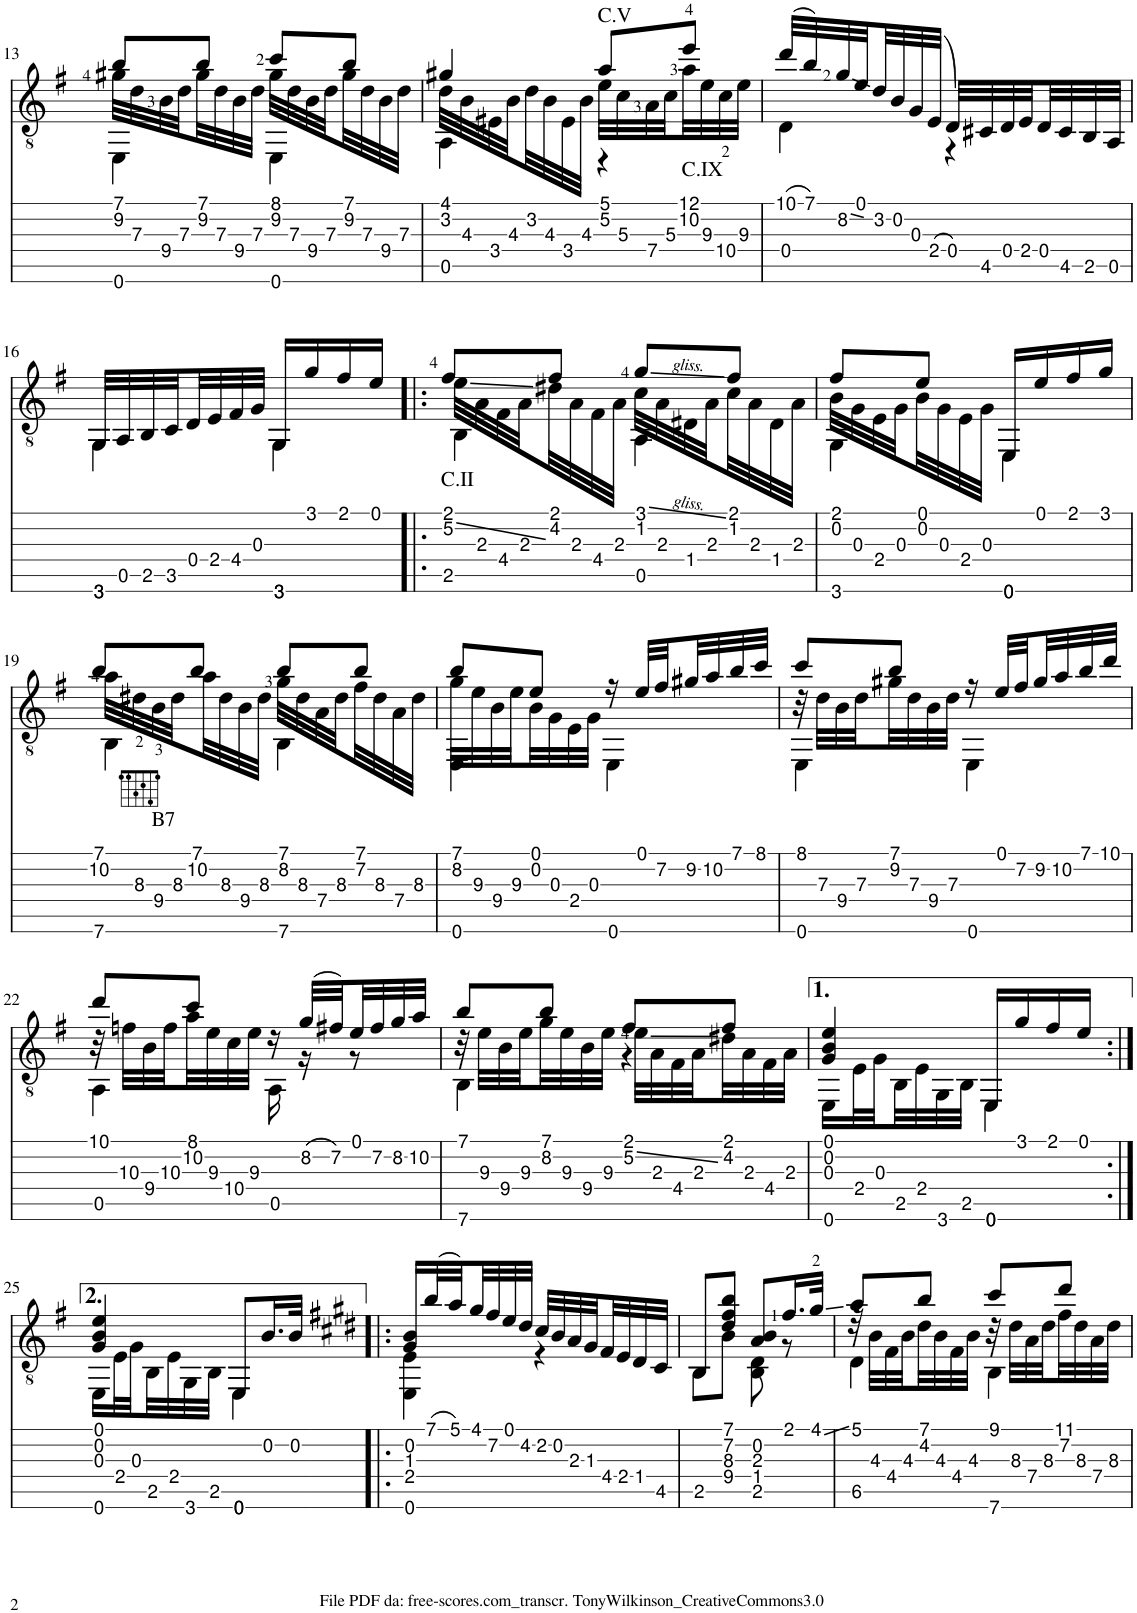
**kern	**kern
*part1	*part1
*staff2	*staff1
*I"Guitar	*
*I'Guit.	*
!!LO:PB:g=z
*	*clefGv2
*k[f#]	*k[f#]
*M2/4	*M2/4
=13	=13
*^	*^
*	*^	*	*^
8bL	32g#LLL	4EE	8b/L	32g#X\LLL	4EE\
.	32d	.	.	32d\	.
.	32B	.	.	32B\	.
.	32dJJ	.	.	32d\	.
8bJ	32g#LL	.	8b/J	32g#\	.
.	32d	.	.	32d\	.
.	32B	.	.	32B\	.
.	32dJJJ	.	.	32d\JJJ	.
8ccL	32g#LLL	4EE	8cc/L	32g#\LLL	4EE\
.	32d	.	.	32d\	.
.	32B	.	.	32B\	.
.	32dJJ	.	.	32d\	.
8bJ	32g#LL	.	8b/J	32g#\	.
.	32d	.	.	32d\	.
.	32B	.	.	32B\	.
.	32dJJJ	.	.	32d\JJJ	.
=14	=14	=14	=14	=14	=14
4g#	32dLLL	4AA	4g#X/	32d\LLL	4AA\
.	32B	.	.	32B\	.
.	32E#	.	.	32E#X\	.
.	32BJJ	.	.	32B\	.
.	32dLL	.	.	32d\	.
.	32B	.	.	32B\	.
.	32E#	.	.	32E#\	.
.	32BJJJ	.	.	32B\JJJ	.
!	!	!	!LO:TX:a:t=C.V	!	!
8aL	32eLLL	4r	8a/L	32e\LLL	4r
.	32c	.	.	32c\	.
.	32A	.	.	32A\	.
.	32cJJ	.	.	32c\	.
!LO:TX:a:t=C.IX	!	!	!	!	!
8eeJ	32aLL	.	8ee/J	32a\	.
.	32e	.	.	32e\	.
.	32c	.	.	32c\	.
.	32eJJJ	.	.	32e\JJJ	.
*	*v	*v	*	*	*
*	*	*	*v	*v
=15	=15	=15	=15
32ddLLL	4D	(32dd/LLL	4D\
32b	.	32b/)	.
32g	.	32g/	.
32eJJ	.	32e/	.
32dLL	.	32d/	.
32B	.	32B/	.
32G	.	32G/	.
32EJJJ	.	(32E/JJJ	.
32DLLL	4r	32D/LLL)	4r
32C#	.	32C#X/	.
32D	.	32D/	.
32EJJ	.	32E/	.
32DLL	.	32D/	.
32C#	.	32C#/	.
32BB	.	32BB/	.
32AAJJJ	.	32AA/JJJ	.
!!LO:LB:g=z	!!
=16	=16	=16	=16
32GGLLL	4GG	32GG/LLL	4GG\
32AA	.	32AA/	.
32BB	.	32BB/	.
32CJJ	.	32C/	.
32DLL	.	32D/	.
32E	.	32E/	.
32F#	.	32F#/	.
32GJJJ	.	32G/JJJ	.
16GGLL	4GG	16GG/LL	4GG\
16gJ	.	16g/	.
16f#L	.	16f#/	.
16eJJ	.	16e/JJ	.
=17!|:	=17!|:	=17!|:	=17!|:
*	*^	*	*^
!LO:TX:a:t=C.II	!	!	!	!	!
8f#L	32eLLL	4BB	8f#/L	32e\LLL	4BB\
.	32A	.	.	32A\	.
.	32F#	.	.	32F#\	.
.	32AJJ	.	.	32A\	.
8f#J	32d#LL	.	8f#/J	32d#X\	.
.	32A	.	.	32A\	.
.	32F#	.	.	32F#\	.
.	32AJJJ	.	.	32A\JJJ	.
8gL	32cLLL	4AA	8g/L	32c\LLL	4AA\
.	32A	.	.	32A\	.
.	32D#	.	.	32D#X\	.
.	32AJJ	.	.	32A\	.
8f#J	32cLL	.	8f#/J	32c\	.
.	32A	.	.	32A\	.
.	32D#	.	.	32D#\	.
.	32AJJJ	.	.	32A\JJJ	.
=18	=18	=18	=18	=18	=18
8f#L	32BLLL	4GG	8f#/L	32B\LLL	4GG\
.	32G	.	.	32G\	.
.	32E	.	.	32E\	.
.	32GJJ	.	.	32G\	.
8eJ	32BLL	.	8e/J	32B\	.
.	32G	.	.	32G\	.
.	32E	.	.	32E\	.
.	32GJJJ	.	.	32G\JJJ	.
16EELL	4ryy	4EE	16EE/LL	4ryy	4EE\
16eJ	.	.	16e/	.	.
16f#L	.	.	16f#/	.	.
16gJJ	.	.	16g/JJ	.	.
!!LO:LB:g=z	!!	!!
=19	=19	=19	=19	=19	=19
8bL	32aLLL	4BB	8b/L	32a\LLL	4BB\
.	32d#	.	.	32d#X\	.
!	!LO:TX:a:t=B7	!	!	!	!
.	32B	.	.	32B\	.
.	32d#JJ	.	.	32d#\	.
8bJ	32aLL	.	8b/J	32a\	.
.	32d#	.	.	32d#\	.
.	32B	.	.	32B\	.
.	32d#JJJ	.	.	32d#\JJJ	.
8bL	32gLLL	4BB	8b/L	32g\LLL	4BB\
.	32d#	.	.	32d#\	.
.	32A	.	.	32A\	.
.	32d#JJ	.	.	32d#\	.
8bJ	32f#LL	.	8b/J	32f#\	.
.	32d#	.	.	32d#\	.
.	32A	.	.	32A\	.
.	32d#JJJ	.	.	32d#\JJJ	.
=20	=20	=20	=20	=20	=20
8bL	32gLLL	4EE	8b/L	32g\LLL	4EE\
.	32e	.	.	32e\	.
.	32B	.	.	32B\	.
.	32eJJ	.	.	32e\	.
8eJ	32BLL	.	8e/J	32B\	.
.	32G	.	.	32G\	.
.	32E	.	.	32E\	.
.	32GJJJ	.	.	32G\JJJ	.
16r	4ryy	4EE	16r	4ryy	4EE\
32eLLL	.	.	32e/LLL	.	.
32f#JJ	.	.	32f#/	.	.
32g#LL	.	.	32g#X/	.	.
32a	.	.	32a/	.	.
32b	.	.	32b/	.	.
32ccJJJ	.	.	32cc/JJJ	.	.
=21	=21	=21	=21	=21	=21
8ccL	32r	4EE	8cc/L	32r	4EE\
.	32dLLL	.	.	32d\LLL	.
.	32B	.	.	32B\	.
.	32dJJ	.	.	32d\	.
8bJ	32g#LL	.	8b/J	32g#X\	.
.	32d	.	.	32d\	.
.	32B	.	.	32B\	.
.	32dJJJ	.	.	32d\JJJ	.
16r	4ryy	4EE	16r	4ryy	4EE\
32eLLL	.	.	32e/LLL	.	.
32f#JJ	.	.	32f#/	.	.
32g#LL	.	.	32g#/	.	.
32a	.	.	32a/	.	.
32b	.	.	32b/	.	.
32ddJJJ	.	.	32dd/JJJ	.	.
!!LO:LB:g=z	!!	!!
=22	=22	=22	=22	=22	=22
8ddL	32r	4AA	8dd/L	32r	4AA\
.	32fLLL	.	.	32fn\LLL	.
.	32B	.	.	32B\	.
.	32fJJ	.	.	32f\	.
8ccJ	32aLL	.	8cc/J	32a\	.
.	32e	.	.	32e\	.
.	32c	.	.	32c\	.
.	32eJJJ	.	.	32e\JJJ	.
16r	16AA	4ryy	16r	16AA\	4ryy
32gLLL	16r	.	(32g/LLL	16r	.
32f#JJ	.	.	32f#X/)	.	.
32eLL	8r	.	32e/	8r	.
32f#	.	.	32f#/	.	.
32g	.	.	32g/	.	.
32aJJJ	.	.	32a/JJJ	.	.
=23	=23	=23	=23	=23	=23
8bL	32r	4BB	8b/L	32r	4BB\
.	32eLLL	.	.	32e\LLL	.
.	32B	.	.	32B\	.
.	32eJJ	.	.	32e\	.
8bJ	32gLL	.	8b/J	32g\	.
.	32e	.	.	32e\	.
.	32B	.	.	32B\	.
.	32eJJJ	.	.	32e\JJJ	.
8f#L	32eLLL	4r	8f#/L	32e\LLL	4r
.	32A	.	.	32A\	.
.	32F#	.	.	32F#\	.
.	32AJJ	.	.	32A\	.
8f#J	32d#LL	.	8f#/J	32d#X\	.
.	32A	.	.	32A\	.
.	32F#	.	.	32F#\	.
.	32AJJJ	.	.	32A\JJJ	.
*	*v	*v	*	*	*
*	*	*	*v	*v
=24	=24	=24	=24
4G 4B 4e	16EELL	4G/ 4B/ 4e/	16EE\LL
.	32EL	.	32E\L
.	32GJJ	.	32G\
.	32BBLL	.	32BB\
.	32E	.	32E\
.	32GG	.	32GG\
.	32BBJJJ	.	32BB\JJJ
16EELL	4EE	16EE/LL	4EE\
16gJ	.	16g/	.
16f#L	.	16f#/	.
16eJJ	.	16e/JJ	.
!!LO:LB:g=z	!!
=25:|!	=25:|!	=25:|!	=25:|!
4G 4B 4e	16EELL	4G/ 4B/ 4e/	16EE\LL
.	32EL	.	32E\L
.	32GJJ	.	32G\
.	32BBLL	.	32BB\
.	32E	.	32E\
.	32GG	.	32GG\
.	32BBJJJ	.	32BB\JJJ
8EEL	4EE	8EE/L	4EE\
16.BL	.	16.B/L	.
32BJJk	.	32B/JJk	.
=26!|:	=26!|:	=26!|:	=26!|:
*k[f#c#g#d#]	*	*k[f#c#g#d#]	*
16G#\ 16B\LL	4EE 4E	16G#/ 16B/LL	4EE\ 4E\
32bL	.	(32b/L	.
32aJJ	.	32a/)	.
32g#LL	.	32g#/	.
32f#	.	32f#/	.
32e	.	32e/	.
32d#JJJ	.	32d#/JJJ	.
32c#LLL	4r	32c#/LLL	4r
32B	.	32B/	.
32A	.	32A/	.
32G#JJ	.	32G#/	.
32F#LL	.	32F#/	.
32E	.	32E/	.
32D#	.	32D#/	.
32C#JJJ	.	32C#/JJJ	.
=27	=27	=27	=27
8BBL	8BBL	8BB/L	8BB\L
8d#\ 8f#\ 8b\J	8BJ	8d#/ 8f#/ 8b/J	8B\J
8A\ 8B\L	8BB 8D#	8A/ 8B/L	8BB\ 8D#\
16.f#L	8r	16.f#/L	8r
32g#JJk	.	32g#/JJk	.
=28	=28	=28	=28
*	*^	*	*^
8aL	32r	4D#	8a/L	32r	4D#\
.	32BLLL	.	.	32B\LLL	.
.	32F#	.	.	32F#\	.
.	32BJJ	.	.	32B\	.
8bJ	32d#LL	.	8b/J	32d#\	.
.	32B	.	.	32B\	.
.	32F#	.	.	32F#\	.
.	32BJJJ	.	.	32B\JJJ	.
8cc#L	32r	4BB	8cc#/L	32r	4BB\
.	32d#LLL	.	.	32d#\LLL	.
.	32A	.	.	32A\	.
.	32d#JJ	.	.	32d#\	.
8dd#J	32f#LL	.	8dd#/J	32f#\	.
.	32d#	.	.	32d#\	.
.	32A	.	.	32A\	.
.	32d#JJJ	.	.	32d#\JJJ	.
*v	*v	*v	*	*	*
*	*v	*v	*v
=	=
*-	*-
